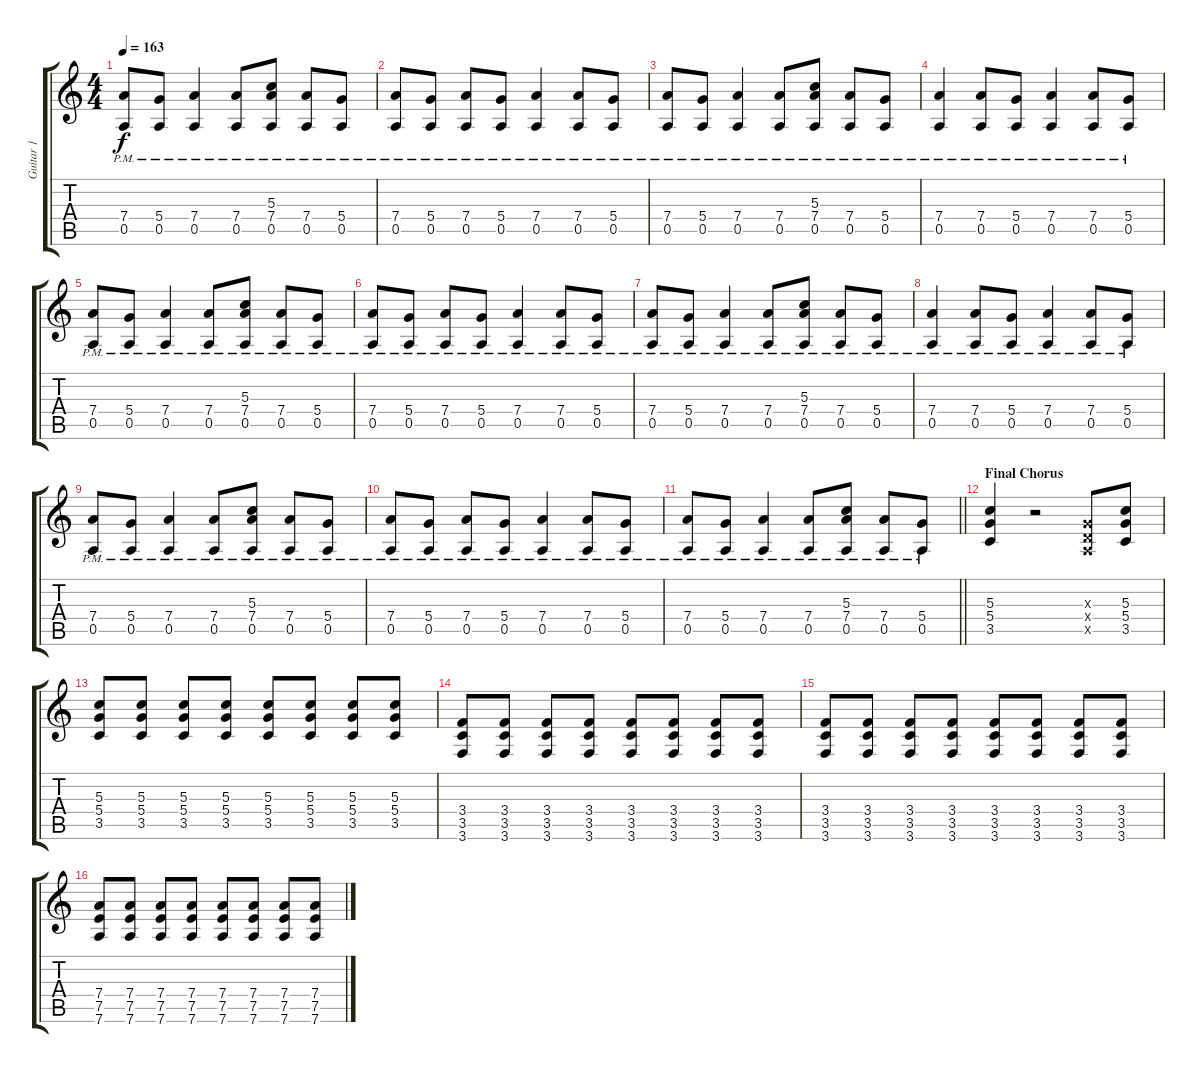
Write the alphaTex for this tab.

\track ("Guitar 1" "Guitar 1") {instrument distortionguitar}
\staff {score tabs}
\tuning (E4 B3 G3 D3 A2 D2) {hide}
\ts (4 4)
\tempo 163
\clef g2
\ks c
(7.4{pm} 0.5{pm}).8{dy f} (5.4{pm} 0.5{pm}).8 (7.4{pm} 0.5{pm}).4 (7.4{pm} 0.5{pm}).8 (5.3 7.4{pm} 0.5{pm}).8 (7.4{pm} 0.5{pm}).8 (5.4{pm} 0.5{pm}).8 |
(7.4{pm} 0.5{pm}).8 (5.4{pm} 0.5{pm}).8 (7.4{pm} 0.5{pm}).8 (5.4{pm} 0.5{pm}).8 (7.4{pm} 0.5{pm}).4 (7.4{pm} 0.5{pm}).8 (5.4{pm} 0.5{pm}).8 |
(7.4{pm} 0.5{pm}).8 (5.4{pm} 0.5{pm}).8 (7.4{pm} 0.5{pm}).4 (7.4{pm} 0.5{pm}).8 (5.3 7.4{pm} 0.5{pm}).8 (7.4{pm} 0.5{pm}).8 (5.4{pm} 0.5{pm}).8 |
(7.4{pm} 0.5{pm}).4 (7.4{pm} 0.5{pm}).8 (5.4 0.5{pm}).8 (7.4{pm} 0.5{pm}).4 (7.4{pm} 0.5{pm}).8 (5.4{pm} 0.5{pm}).8 |
(7.4{pm} 0.5{pm}).8 (5.4{pm} 0.5{pm}).8 (7.4{pm} 0.5{pm}).4 (7.4{pm} 0.5{pm}).8 (5.3 7.4{pm} 0.5{pm}).8 (7.4{pm} 0.5{pm}).8 (5.4{pm} 0.5{pm}).8 |
(7.4{pm} 0.5{pm}).8 (5.4{pm} 0.5{pm}).8 (7.4{pm} 0.5{pm}).8 (5.4{pm} 0.5{pm}).8 (7.4{pm} 0.5{pm}).4 (7.4{pm} 0.5{pm}).8 (5.4{pm} 0.5{pm}).8 |
(7.4{pm} 0.5{pm}).8 (5.4{pm} 0.5{pm}).8 (7.4{pm} 0.5{pm}).4 (7.4{pm} 0.5{pm}).8 (5.3 7.4{pm} 0.5{pm}).8 (7.4{pm} 0.5{pm}).8 (5.4{pm} 0.5{pm}).8 |
(7.4{pm} 0.5{pm}).4{volume 13 instrument distortionguitar} (7.4 0.5{pm}).8 (5.4 0.5{pm}).8 (7.4{pm} 0.5{pm}).4 (7.4 0.5{pm}).8 (5.4 0.5{pm}).8 |
(7.4{pm} 0.5{pm}).8 (5.4{pm} 0.5{pm}).8 (7.4 0.5{pm}).4 (7.4{pm} 0.5{pm}).8 (5.3 7.4{pm} 0.5{pm}).8 (7.4{pm} 0.5{pm}).8 (5.4{pm} 0.5{pm}).8 |
(7.4{pm} 0.5{pm}).8 (5.4{pm} 0.5{pm}).8 (7.4{pm} 0.5{pm}).8 (5.4{pm} 0.5{pm}).8 (7.4{pm} 0.5{pm}).4 (7.4{pm} 0.5{pm}).8 (5.4{pm} 0.5{pm}).8 |
\barLineRight lightlight
(7.4{pm} 0.5{pm}).8 (5.4{pm} 0.5{pm}).8 (7.4{pm} 0.5{pm}).4 (7.4{pm} 0.5{pm}).8 (5.3 7.4{pm} 0.5{pm}).8 (7.4{pm} 0.5{pm}).8 (5.4{pm} 0.5{pm}).8 |
\section ("" "Final Chorus")
(5.3 5.4 3.5).4 r.2 (0.3{x} 0.4{x} 0.5{x}).8 (5.3 5.4 3.5).8 |
(5.3 5.4 3.5).8 (5.3 5.4 3.5).8 (5.3 5.4 3.5).8 (5.3 5.4 3.5).8 (5.3 5.4 3.5).8 (5.3 5.4 3.5).8 (5.3 5.4 3.5).8 (5.3 5.4 3.5).8 |
(3.4 3.5 3.6).8 (3.4 3.5 3.6).8 (3.4 3.5 3.6).8 (3.4 3.5 3.6).8 (3.4 3.5 3.6).8 (3.4 3.5 3.6).8 (3.4 3.5 3.6).8 (3.4 3.5 3.6).8 |
(3.4 3.5 3.6).8 (3.4 3.5 3.6).8 (3.4 3.5 3.6).8 (3.4 3.5 3.6).8 (3.4 3.5 3.6).8 (3.4 3.5 3.6).8 (3.4 3.5 3.6).8 (3.4 3.5 3.6).8 |
(7.4 7.5 7.6).8 (7.4 7.5 7.6).8 (7.4 7.5 7.6).8 (7.4 7.5 7.6).8 (7.4 7.5 7.6).8 (7.4 7.5 7.6).8 (7.4 7.5 7.6).8 (7.4 7.5 7.6).8
